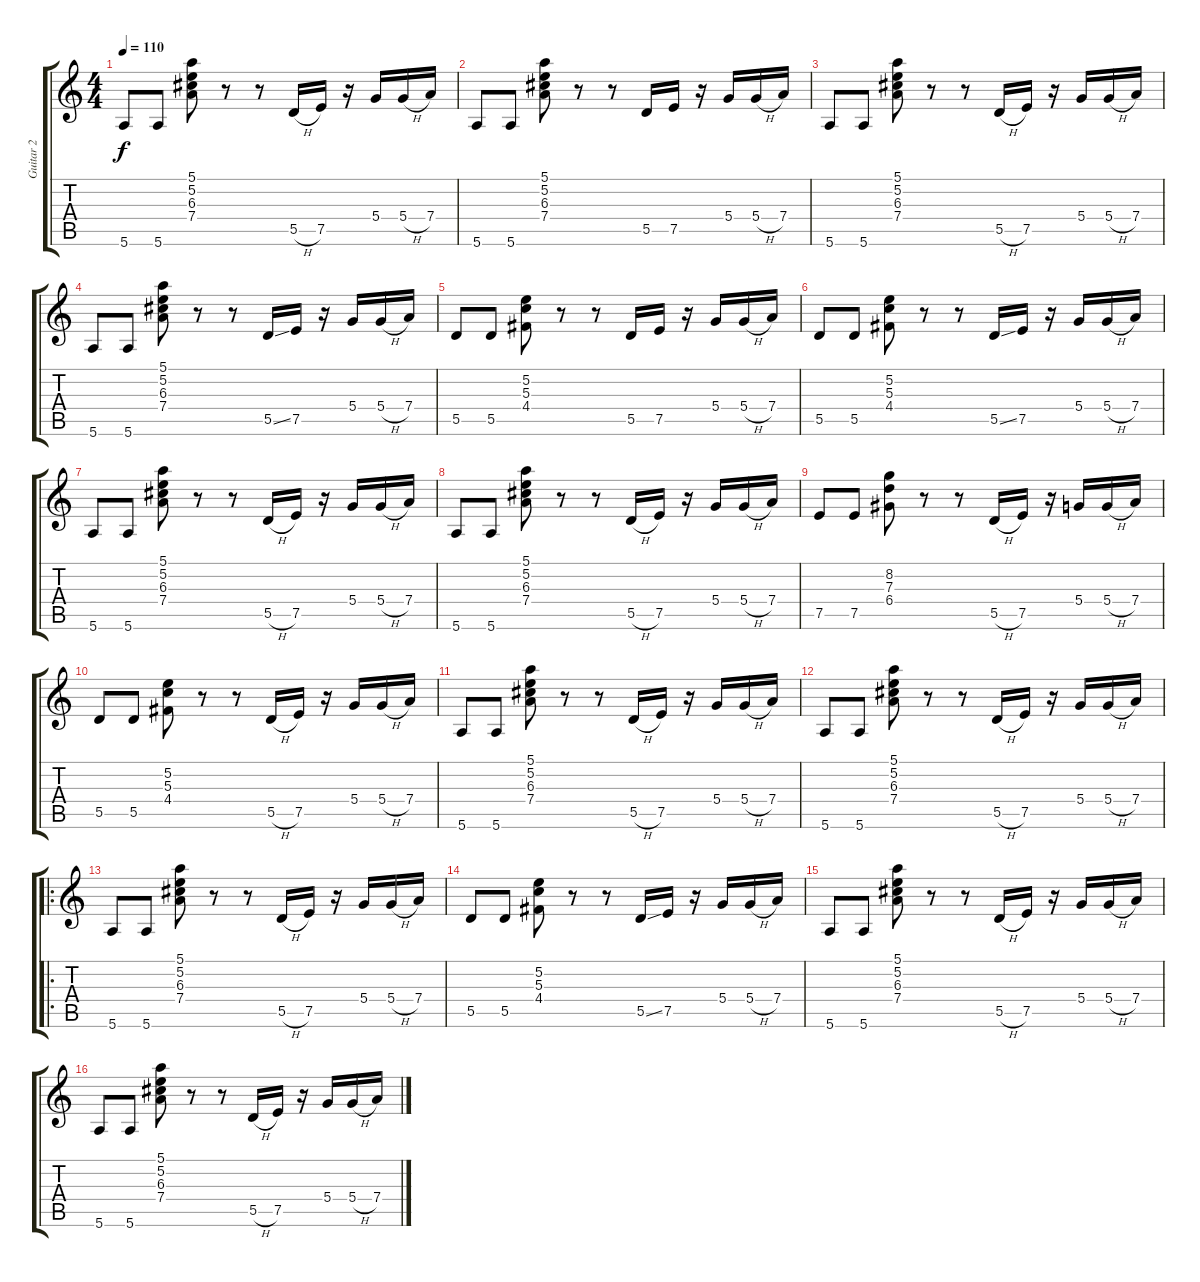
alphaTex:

\track ("Guitar 2" "Guitar 2") {instrument distortionguitar}
\staff {score tabs}
\tuning (E4 B3 G3 D3 A2 E2) {hide}
\ts (4 4)
\tempo 110
\clef g2
\ks c
5.6.8{dy f instrument distortionguitar} 5.6.8 (5.1 5.2 6.3 7.4).8 r.8 r.8 5.5{h}.16 7.5.16 r.16 5.4.16 5.4{h}.16 7.4.16 |
5.6.8 5.6.8 (5.1 5.2 6.3 7.4).8 r.8 r.8 5.5.16 7.5.16 r.16 5.4.16 5.4{h}.16 7.4.16 |
5.6.8 5.6.8 (5.1 5.2 6.3 7.4).8 r.8 r.8 5.5{h}.16 7.5.16 r.16 5.4.16 5.4{h}.16 7.4.16 |
5.6.8 5.6.8 (5.1 5.2 6.3 7.4).8 r.8 r.8 5.5{ss}.16 7.5.16 r.16 5.4.16 5.4{h}.16 7.4.16 |
5.5.8 5.5.8 (5.2 5.3 4.4).8 r.8 r.8 5.5.16 7.5.16 r.16 5.4.16 5.4{h}.16 7.4.16 |
5.5.8 5.5.8 (5.2 5.3 4.4).8 r.8 r.8 5.5{ss}.16 7.5.16 r.16 5.4.16 5.4{h}.16 7.4.16 |
5.6.8 5.6.8 (5.1 5.2 6.3 7.4).8 r.8 r.8 5.5{h}.16 7.5.16 r.16 5.4.16 5.4{h}.16 7.4.16 |
5.6.8 5.6.8 (5.1 5.2 6.3 7.4).8 r.8 r.8 5.5{h}.16 7.5.16 r.16 5.4.16 5.4{h}.16 7.4.16 |
7.5.8 7.5.8 (8.2 7.3 6.4).8 r.8 r.8 5.5{h}.16 7.5.16 r.16 5.4.16 5.4{h}.16 7.4.16 |
5.5.8 5.5.8 (5.2 5.3 4.4).8 r.8 r.8 5.5{h}.16 7.5.16 r.16 5.4.16 5.4{h}.16 7.4.16 |
5.6.8 5.6.8 (5.1 5.2 6.3 7.4).8 r.8 r.8 5.5{h}.16 7.5.16 r.16 5.4.16 5.4{h}.16 7.4.16 |
5.6.8 5.6.8 (5.1 5.2 6.3 7.4).8 r.8 r.8 5.5{h}.16 7.5.16 r.16 5.4.16 5.4{h}.16 7.4.16 |
\ro
5.6.8 5.6.8 (5.1 5.2 6.3 7.4).8 r.8 r.8 5.5{h}.16 7.5.16 r.16 5.4.16 5.4{h}.16 7.4.16 |
5.5.8 5.5.8 (5.2 5.3 4.4).8 r.8 r.8 5.5{ss}.16 7.5.16 r.16 5.4.16 5.4{h}.16 7.4.16 |
5.6.8 5.6.8 (5.1 5.2 6.3 7.4).8 r.8 r.8 5.5{h}.16 7.5.16 r.16 5.4.16 5.4{h}.16 7.4.16 |
5.6.8 5.6.8 (5.1 5.2 6.3 7.4).8 r.8 r.8 5.5{h}.16 7.5.16 r.16 5.4.16 5.4{h}.16 7.4.16
